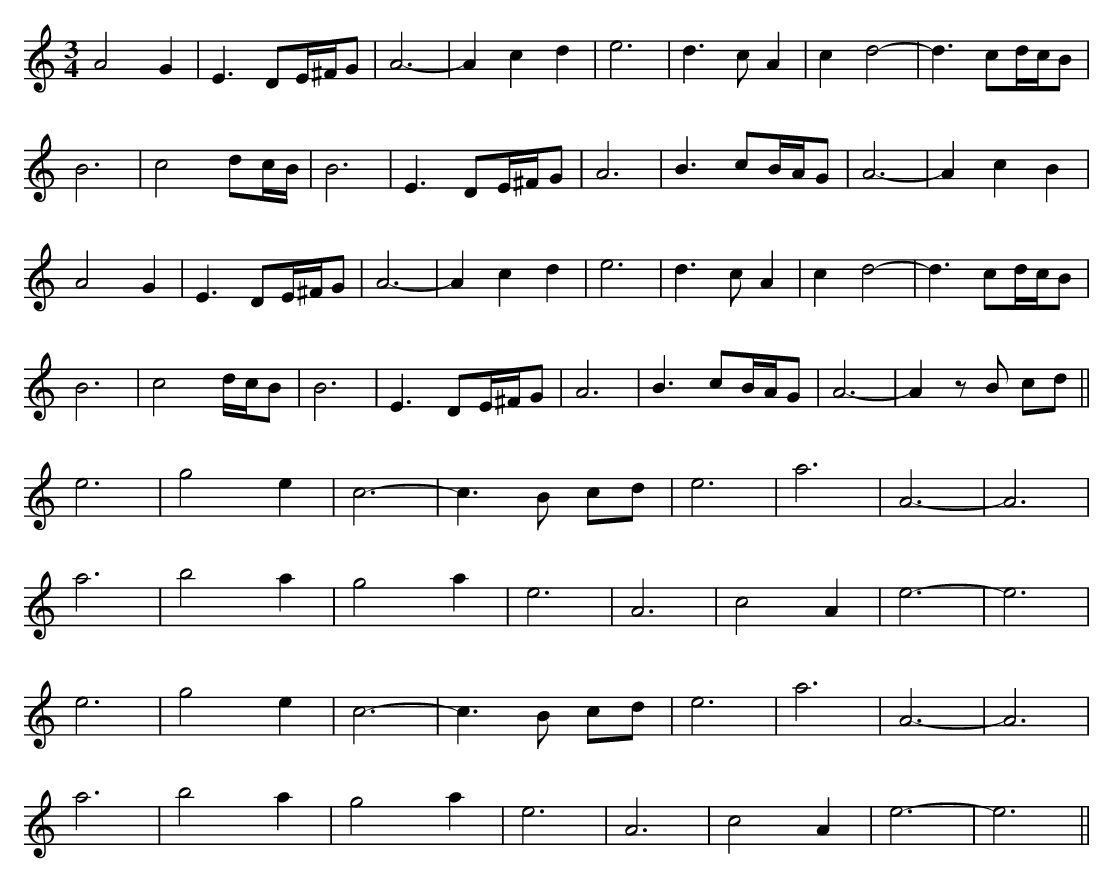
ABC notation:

X:1
M:3/4
K:Amin
A4G2|E3 DE/^F/G|A6-|A2 c2d2|e6|d3cA2|c2d4-|d3cd/c/B|
B6|c4dc/B/|B6|E3DE/^F/G|A6|B3cB/A/G|A6-|A2c2B2|
A4G2|E3DE/^F/G|A6-|A2c2d2|e6|d3cA2|c2d4-|d3cd/c/B|
B6|c4d/c/B|B6|E3DE/^F/G|A6|B3cB/A/G|A6-|A2zB cd||
e6|g4e2|c6-|c3B cd|e6|a6|A6-|A6|
a6|b4a2|g4a2|e6|A6|c4A2|e6-|e6|
e6|g4e2|c6-|c3B cd|e6|a6|A6-|A6|
a6|b4a2|g4a2|e6|A6|c4A2|e6-|e6||
